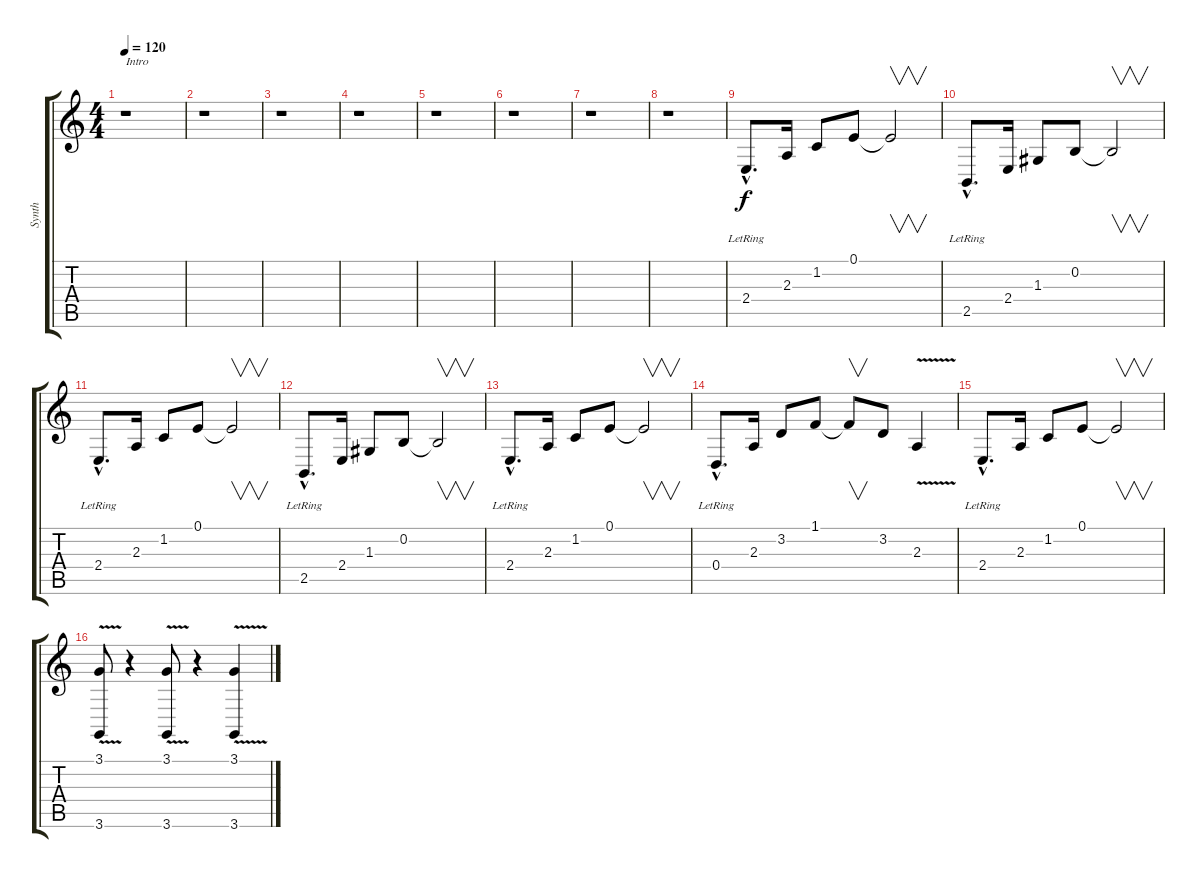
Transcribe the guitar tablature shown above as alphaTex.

\track ("Synth" "Synth") {instrument pad1newage}
\staff {score tabs}
\tuning (E4 B3 G3 D3 A2 E2) {hide}
\ts (4 4)
\tempo 120
\clef g2
\ks c
r.1{txt "Intro" dy f instrument pad1newage} |
r.1 |
r.1 |
r.1 |
r.1 |
r.1 |
r.1 |
r.1 |
2.4{hac lr}.8{d} 2.3.16 1.2.8 0.1.8 0.1{t}.2{v} |
2.5{hac lr}.8{d} 2.4.16 1.3.8 0.2.8 0.2{t}.2{v} |
2.4{hac lr}.8{d} 2.3.16 1.2.8 0.1.8 0.1{t}.2{v} |
2.5{hac lr}.8{d} 2.4.16 1.3.8 0.2.8 0.2{t}.2{v} |
2.4{hac lr}.8{d} 2.3.16 1.2.8 0.1.8 0.1{t}.2{v} |
0.4{hac lr}.8{d} 2.3.16 3.2.8 1.1.8 1.1{t}.8{v} 3.2.8 2.3{v}.4 |
2.4{hac lr}.8{d} 2.3.16 1.2.8 0.1.8 0.1{t}.2{v} |
(3.1{v} 3.6).8 r.4 (3.1{v} 3.6).8 r.4 (3.1{v} 3.6).4
